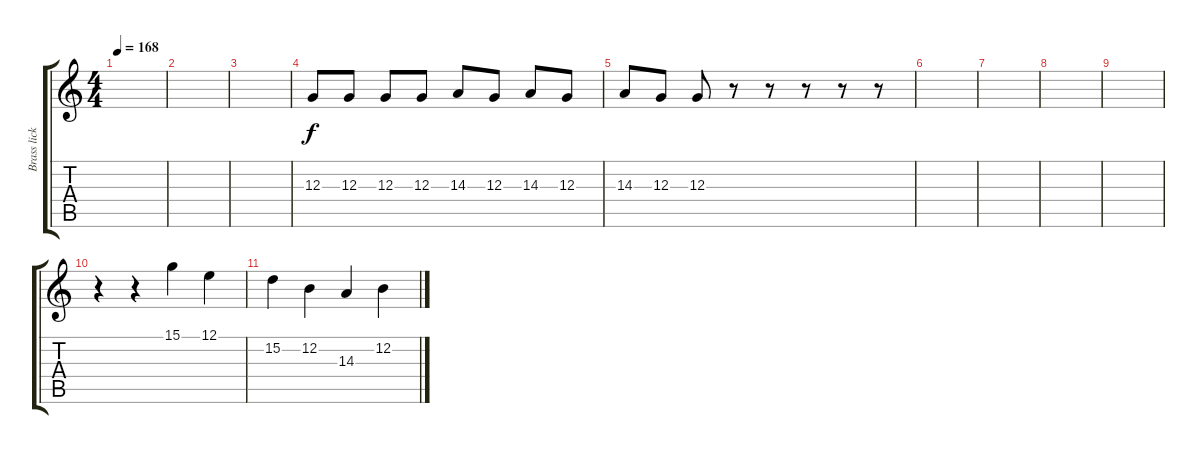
\track ("Brass licks" "Brass lick") {instrument trumpet}
\staff {score tabs}
\tuning (E4 B3 G3 D3 A2 E2) {hide}
\ts (4 4)
\tempo 168
\clef g2
\ks c
|
|
|
12.3.8 12.3.8 12.3.8 12.3.8 14.3.8 12.3.8 14.3.8 12.3.8 |
14.3.8 12.3.8 12.3.8 r.8 r.8 r.8 r.8 r.8 |
|
|
|
|
r.4 r.4 15.1.4 12.1.4 |
15.2.4 12.2.4 14.3.4 12.2.4
